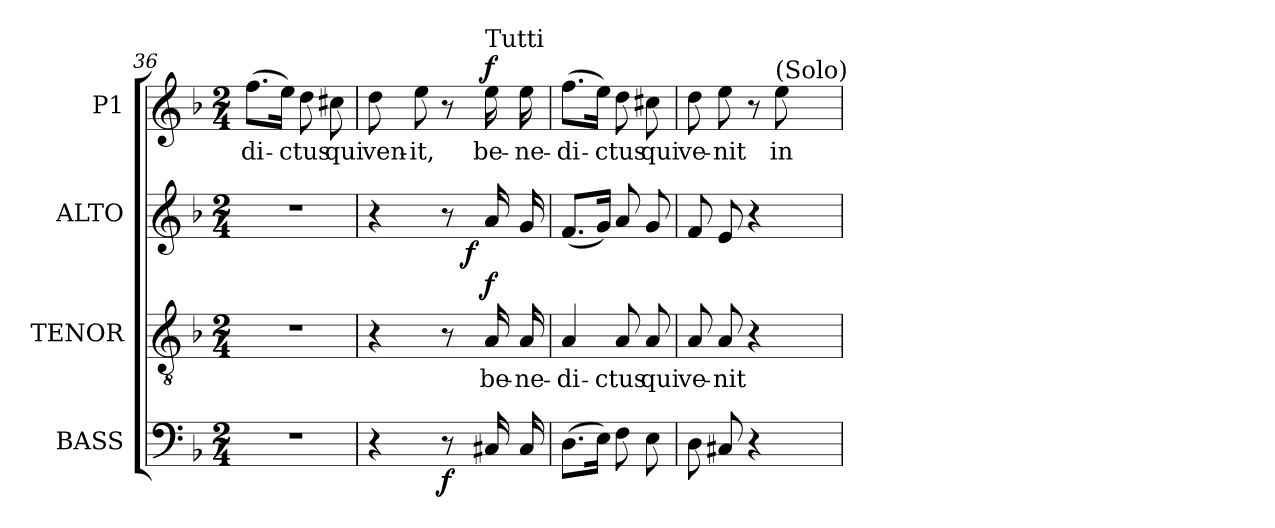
**kern	**dynam	**kern	**text	**dynam	**kern	**dynam	**kern	**text	**dynam
*part4	*part4	*part3	*part3	*part3	*part2	*part2	*part1	*part1	*part1
*staff4	*staff4	*staff3	*staff3	*staff3	*staff2	*staff2	*staff1	*staff1	*staff1
*I"BASS	*	*I"TENOR	*	*	*I"ALTO	*	*I"P1	*	*
*clefF4	*	*clefGv2	*	*	*clefG2	*	*clefG2	*	*
*	*	*ITrd7c12	*	*	*	*	*	*	*
*k[b-]	*	*k[b-]	*	*	*k[b-]	*	*k[b-]	*	*
*F:	*	*F:	*	*	*F:	*	*F:	*	*
*M2/4	*	*M2/4	*	*	*M2/4	*	*M2/4	*	*
=36	=36	=36	=36	=36	=36	=36	=36	=36	=36
!LO:N:vis=1	!	!LO:N:vis=1	!	!	!LO:N:vis=1	!	!	!	!
!	!	!	!	!	!	!	!	!LO:LY:b:color=#000000	!
2r	.	2r	.	.	2r	.	(8.ffi\L	-di-	.
.	.	.	.	.	.	.	16eei\Jk)	.	.
!	!	!	!	!	!	!	!	!LO:LY:b:color=#000000	!
.	.	.	.	.	.	.	8ddi\	-ctus	.
!	!	!	!	!	!	!	!	!LO:LY:b:color=#000000	!
.	.	.	.	.	.	.	8cc#Xi\	qui	.
=37	=37	=37	=37	=37	=37	=37	=37	=37	=37
!	!	!	!	!	!	!	!	!LO:LY:b:color=#000000	!
*	*	*	*	*	*^	*	*	*	*
4r	.	4r	.	.	4r	4ryy	.	8ddi\	ven-	.
!	!	!	!	!	!	!	!	!	!LO:LY:b:color=#000000	!
.	.	.	.	.	.	.	.	8eei\	-it,	.
8r	f	8r	.	.	8r	32ryy	.	8r	.	.
.	.	.	.	.	.	64ryy	.	.	.	.
.	.	.	.	.	.	256..ryy	.	.	.	.
.	.	.	.	.	.	8ryy	f	.	.	.
!	!	!	!LO:LY:b:color=#000000	!	!	!	!	!	!	!
!	!	!	!	!	!	!	!	!LO:TX:a:t=Tutti	!	!
!	!	!	!	!	!	!	!	!	!LO:LY:b:color=#000000	!
16C#Xi/	.	16AAi/	be-	f	16ai/	.	.	16eei\	be-	f
.	.	.	.	.	.	16ryy	.	.	.	.
!	!	!	!LO:LY:b:color=#000000	!	!	!	!	!	!	!
!	!	!	!	!	!	!	!	!	!LO:LY:b:color=#000000	!
16C#i/	.	16AAi/	-ne-	.	16gi/	.	.	16eei\	-ne-	.
.	.	.	.	.	.	128ryy	.	.	.	.
.	.	.	.	.	.	1024ryy	.	.	.	.
*	*	*	*	*	*v	*v	*	*	*	*
=38	=38	=38	=38	=38	=38	=38	=38	=38	=38
*	*	*	*	*	*^	*	*	*	*
!	!	!	!LO:LY:b:color=#000000	!	!	!	!	!	!	!
*	*	*	*	*	*v	*v	*	*	*	*
*	*	*	*	*	*^	*	*	*	*
!	!	!	!	!	!	!	!	!	!LO:LY:b:color=#000000	!
*	*	*	*	*	*v	*v	*	*	*	*
(8.Di\L	.	4AAi/	-di-	.	(8.fi/L	.	(8.ffi\L	-di-	.
16Ei\Jk)	.	.	.	.	16gi/Jk)	.	16eei\Jk)	.	.
!	!	!	!LO:LY:b:color=#000000	!	!	!	!	!	!
!	!	!	!	!	!	!	!	!LO:LY:b:color=#000000	!
8Fi\	.	8AAi/	-ctus	.	8ai/	.	8ddi\	-ctus	.
!	!	!	!LO:LY:b:color=#000000	!	!	!	!	!	!
!	!	!	!	!	!	!	!	!LO:LY:b:color=#000000	!
8Ei\	.	8AAi/	qui	.	8gi/	.	8cc#Xi\	qui	.
=39	=39	=39	=39	=39	=39	=39	=39	=39	=39
!	!	!	!LO:LY:b:color=#000000	!	!	!	!	!	!
!	!	!	!	!	!	!	!	!LO:LY:b:color=#000000	!
8Di\	.	8AAi/	ve-	.	8fi/	.	8ddi\	ve-	.
!	!	!	!LO:LY:b:color=#000000	!	!	!	!	!	!
!	!	!	!	!	!	!	!	!LO:LY:b:color=#000000	!
8C#Xi/	.	8AAi/	-nit	.	8ei/	.	8eei\	-nit	.
4r	.	4r	.	.	4r	.	8r	.	.
!	!	!	!	!	!	!	!LO:TX:a:t=(Solo)	!	!
!	!	!	!	!	!	!	!	!LO:LY:b:color=#000000	!
.	.	.	.	.	.	.	8eei\	in	.
=	=	=	=	=	=	=	=	=	=
*-	*-	*-	*-	*-	*-	*-	*-	*-	*-
